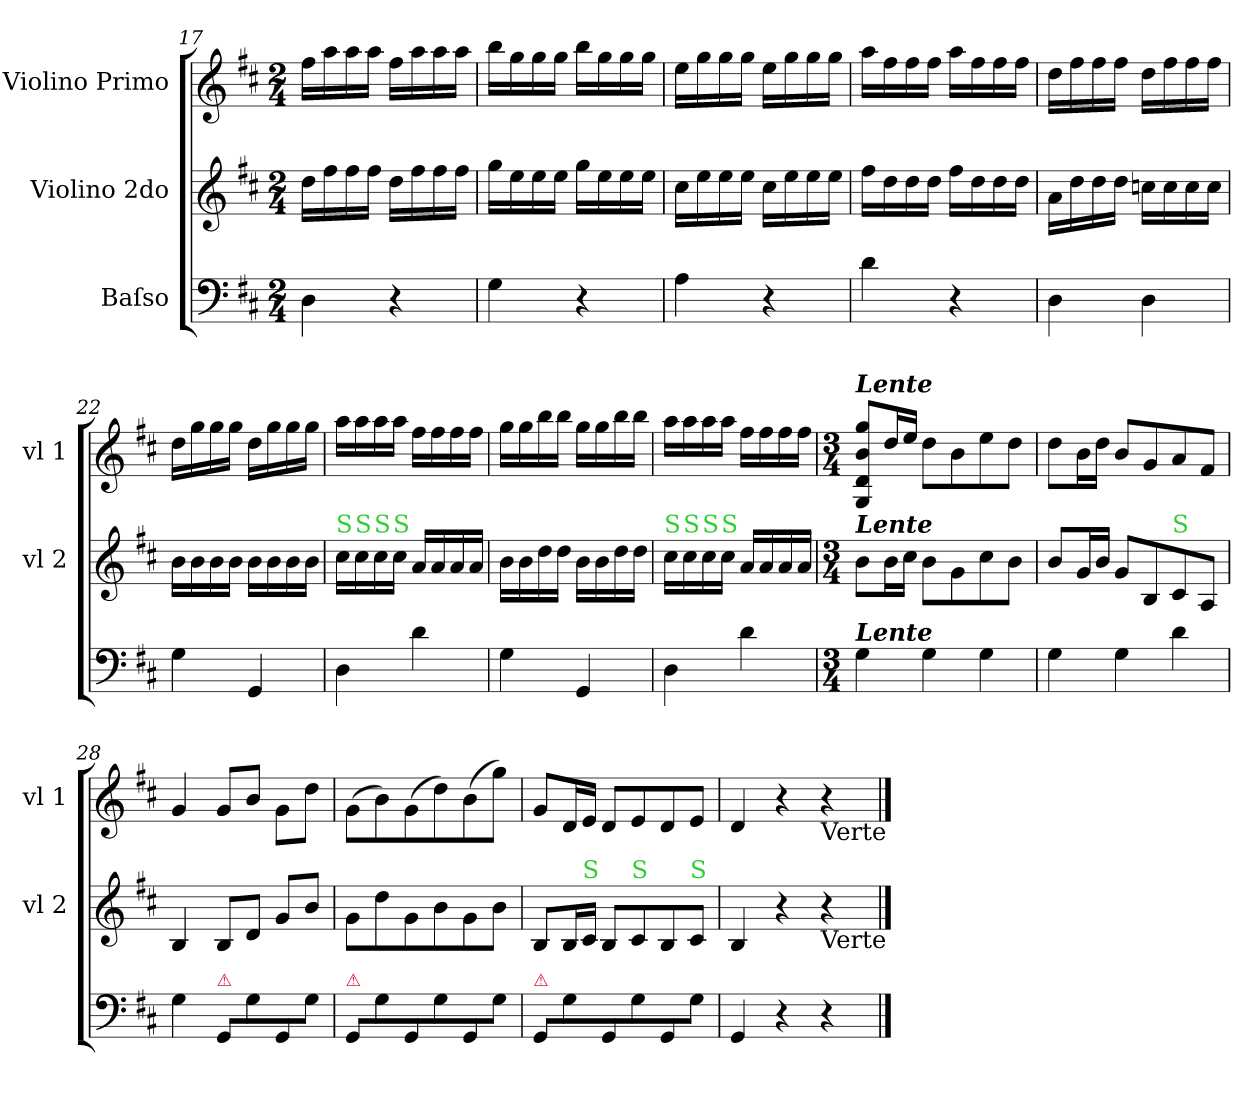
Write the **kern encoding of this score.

**kern	**kern	**kern
*part3	*part2	*part1
*staff3	*staff2	*staff1
*I"Baſso	*I"Violino 2do	*I"Violino Primo
*	*I'vl 2	*I'vl 1
*clefF4	*clefG2	*clefG2
*k[f#c#]	*k[f#c#]	*k[f#c#]
*D:	*D:	*D:
*M2/4	*M2/4	*M2/4
=17	=17	=17
4D\	16dd\LL	16ff#\LL
.	16ff#\	16aa\
.	16ff#\	16aa\
.	16ff#\JJ	16aa\JJ
4r	16dd\LL	16ff#\LL
.	16ff#\	16aa\
.	16ff#\	16aa\
.	16ff#\JJ	16aa\JJ
=18	=18	=18
4G\	16gg\LL	16bb\LL
.	16ee\	16gg\
.	16ee\	16gg\
.	16ee\JJ	16gg\JJ
4r	16gg\LL	16bb\LL
.	16ee\	16gg\
.	16ee\	16gg\
.	16ee\JJ	16gg\JJ
=19	=19	=19
4A\	16cc#\LL	16ee\LL
.	16ee\	16gg\
.	16ee\	16gg\
.	16ee\JJ	16gg\JJ
4r	16cc#\LL	16ee\LL
.	16ee\	16gg\
.	16ee\	16gg\
.	16ee\JJ	16gg\JJ
=20	=20	=20
4d\	16ff#\LL	16aa\LL
.	16dd\	16ff#\
.	16dd\	16ff#\
.	16dd\JJ	16ff#\JJ
4r	16ff#\LL	16aa\LL
.	16dd\	16ff#\
.	16dd\	16ff#\
.	16dd\JJ	16ff#\JJ
=21	=21	=21
4D\	16a\LL	16dd\LL
.	16dd\	16ff#\
.	16dd\	16ff#\
.	16dd\JJ	16ff#\JJ
4D\	16ccn\LL	16dd\LL
.	16cc\	16ff#\
.	16cc\	16ff#\
.	16cc\JJ	16ff#\JJ
=22	=22	=22
4G\	16b\LL	16dd\LL
.	16b\	16gg\
.	16b\	16gg\
.	16b\JJ	16gg\JJ
4GG/	16b\LL	16dd\LL
.	16b\	16gg\
.	16b\	16gg\
.	16b\JJ	16gg\JJ
=23	=23	=23
!	!LO:TX:a:color=limegreen:t=S	!
4D\	16cc#\LL	16aa\LL
!	!LO:TX:a:color=limegreen:t=S	!
.	16cc#\	16aa\
!	!LO:TX:a:color=limegreen:t=S	!
.	16cc#\	16aa\
!	!LO:TX:a:color=limegreen:t=S	!
.	16cc#\JJ	16aa\JJ
4d\	16a/LL	16ff#\LL
.	16a/	16ff#\
.	16a/	16ff#\
.	16a/JJ	16ff#\JJ
=24	=24	=24
4G\	16b\LL	16gg\LL
.	16b\	16gg\
.	16dd\	16bb\
.	16dd\JJ	16bb\JJ
4GG/	16b\LL	16gg\LL
.	16b\	16gg\
.	16dd\	16bb\
.	16dd\JJ	16bb\JJ
=25	=25	=25
!	!LO:TX:a:color=limegreen:t=S	!
4D\	16cc#\LL	16aa\LL
!	!LO:TX:a:color=limegreen:t=S	!
.	16cc#\	16aa\
!	!LO:TX:a:color=limegreen:t=S	!
.	16cc#\	16aa\
!	!LO:TX:a:color=limegreen:t=S	!
.	16cc#\JJ	16aa\JJ
4d\	16a/LL	16ff#\LL
.	16a/	16ff#\
.	16a/	16ff#\
.	16a/JJ	16ff#\JJ
=26	=26	=26
*M3/4	*M3/4	*M3/4
!	!	!LO:TX:a:Bi:t=Lente
!	!LO:TX:a:Bi:t=Lente	!
!LO:TX:a:Bi:t=Lente	!	!
4G\	8b\L	8G/ 8d/ 8b/ 8gg/L
.	16b\L	16dd/L
.	16cc#\JJ	16ee/JJ
4G\	8b\L	8dd\L
.	8g\	8b\
4G\	8cc#\	8ee\
.	8b\J	8dd\J
=27	=27	=27
4G\	8b/L	8dd\L
.	16g/L	16b\L
.	16b/JJ	16dd\JJ
4G\	8g/L	8b/L
.	8B/	8g/
!	!LO:TX:a:color=limegreen:t=S	!
4d\	8c#/	8a/
.	8A/J	8f#/J
=28	=28	=28
4G\	4B/	4g/
!LO:TX:a:color=crimson:t=⚠	!	!
8GG/L	8B/L	8g/L
8G\	8d/J	8b/J
8GG/	8g/L	8g\L
8G\J	8b/J	8dd\J
=29	=29	=29
!LO:TX:a:color=crimson:t=⚠	!	!
8GG/L	8g\L	(8g\L
8G\	8dd\	8b\)
8GG/	8g\	(8g\
8G\	8b\	8dd\)
8GG/	8g\	(8b\
8G\J	8b\J	8gg\J)
=30	=30	=30
!LO:TX:a:color=crimson:t=⚠	!	!
8GG/L	8B/L	8g/L
8G\	16B/L	16d/L
!	!LO:TX:a:color=limegreen:t=S	!
.	16c#/JJ	16e/JJ
8GG/	8B/L	8d/L
!	!LO:TX:a:color=limegreen:t=S	!
8G\	8c#/	8e/
8GG/	8B/	8d/
!	!LO:TX:a:color=limegreen:t=S	!
8G\J	8c#/J	8e/J
=31	=31	=31
4GG/	4B/	4d/
4r	4r	4r
!	!	!LO:TX:b:t=Verte
!	!LO:TX:b:t=Verte	!
4r	4r	4r
==	==	==
*-	*-	*-
